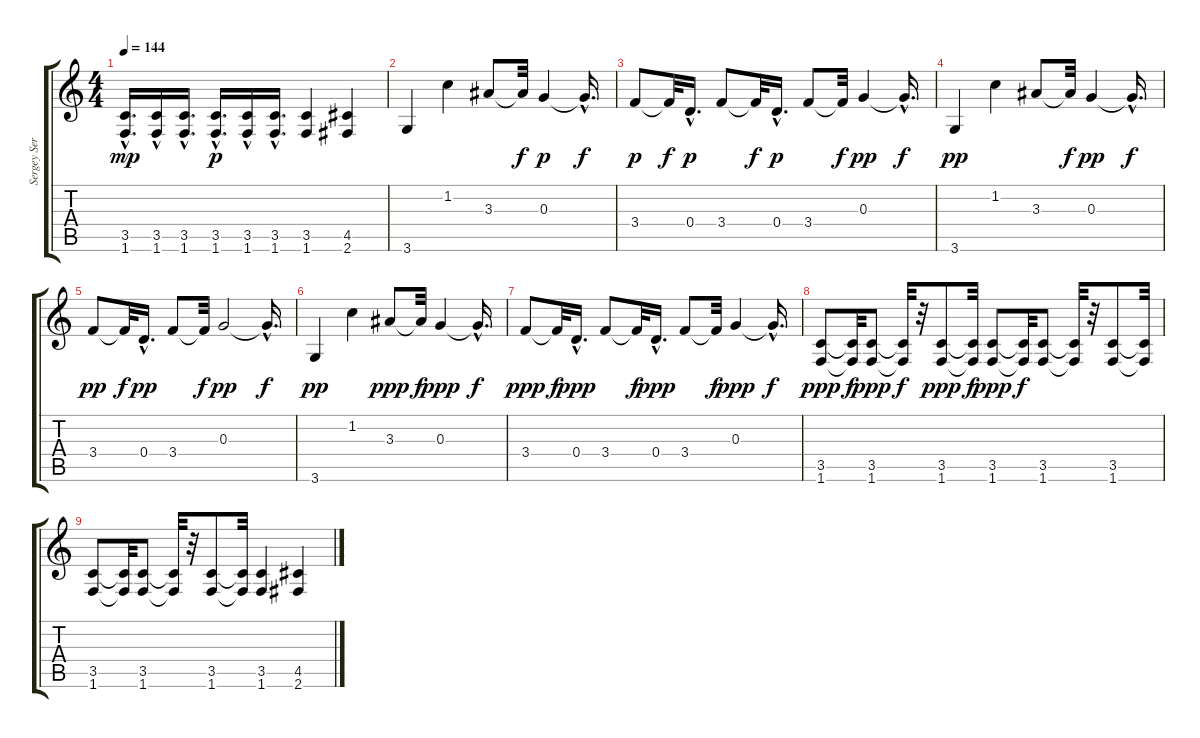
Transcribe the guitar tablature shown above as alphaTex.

\track ("Sergey Seryogin" "Sergey Ser") {instrument distortionguitar}
\staff {score tabs}
\tuning (E4 B3 G3 D3 A2 E2) {hide}
\ts (4 4)
\tempo 144
\clef g2
\ks c
(3.5{hac} 1.6{hac}).16{d dy mp} (3.5{hac} 1.6{hac}).16 (3.5{hac} 1.6{hac}).16{d} (3.5{hac} 1.6{hac}).16{d dy p} (3.5{hac} 1.6{hac}).16 (3.5{hac} 1.6{hac}).16{d} (3.5 1.6).4 (4.5 2.6).4 |
3.6.4 1.2.4 3.3.8 3.3{t}.32{dy f} 0.3.4{dy p} 0.3{hac t}.16{d dy f} |
3.4.8{dy p} 3.4{t}.32{dy f} 0.4{hac}.16{d dy p} 3.4.8 3.4{t}.32{dy f} 0.4{hac}.16{d dy p} 3.4.8 3.4{t}.32{dy f} 0.3.4{dy pp} 0.3{hac t}.16{d dy f} |
3.6.4{dy pp} 1.2.4 3.3.8 3.3{t}.32{dy f} 0.3.4{dy pp} 0.3{hac t}.16{d dy f} |
3.4.8{dy pp} 3.4{t}.32{dy f} 0.4{hac}.16{d dy pp} 3.4.8 3.4{t}.32{dy f} 0.3.2{dy pp} 0.3{hac t}.16{d dy f} |
3.6.4{dy pp} 1.2.4 3.3.8{dy ppp} 3.3{t}.32{dy f} 0.3.4{dy ppp} 0.3{hac t}.16{d dy f} |
3.4.8{dy ppp} 3.4{t}.32{dy f} 0.4{hac}.16{d dy ppp} 3.4.8 3.4{t}.32{dy f} 0.4{hac}.16{d dy ppp} 3.4.8 3.4{t}.32{dy f} 0.3.4{dy ppp} 0.3{hac t}.16{d dy f} |
(3.5 1.6).8{dy ppp} (3.5{t} 1.6{t}).32{dy f} (3.5 1.6).8{dy ppp} (3.5{t} 1.6{t}).32{dy f} r.32 (3.5 1.6).8{dy ppp} (3.5{t} 1.6{t}).32{dy f} (3.5 1.6).8{dy ppp} (3.5{t} 1.6{t}).32{dy f} (3.5 1.6).8 (3.5{t} 1.6{t}).32 r.32 (3.5 1.6).8 (3.5{t} 1.6{t}).32 |
(3.5 1.6).8 (3.5{t} 1.6{t}).32 (3.5 1.6).8 (3.5{t} 1.6{t}).32 r.32 (3.5 1.6).8 (3.5{t} 1.6{t}).32 (3.5 1.6).4 (4.5 2.6).4
